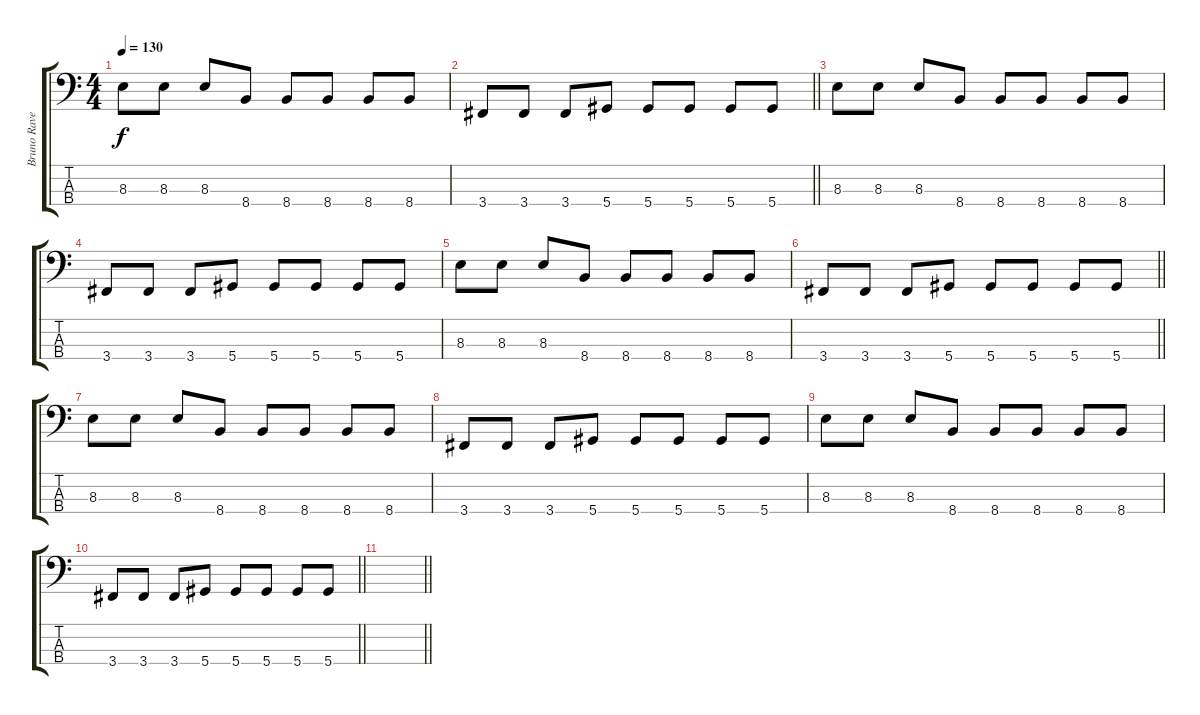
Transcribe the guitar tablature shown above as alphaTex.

\track ("Bruno Ravel" "Bruno Rave") {instrument electricbassfinger}
\staff {score tabs}
\tuning (Gb2 Db2 Ab1 Eb1) {hide}
\ts (4 4)
\tempo 130
\clef f4
\ks c
8.3.8{dy f} 8.3.8 8.3.8 8.4.8 8.4.8 8.4.8 8.4.8 8.4.8 |
\barLineRight lightlight
3.4.8 3.4.8 3.4.8 5.4.8 5.4.8 5.4.8 5.4.8 5.4.8 |
8.3.8{volume 6} 8.3.8 8.3.8 8.4.8 8.4.8 8.4.8 8.4.8 8.4.8 |
3.4.8 3.4.8 3.4.8 5.4.8 5.4.8 5.4.8 5.4.8 5.4.8 |
8.3.8 8.3.8 8.3.8 8.4.8 8.4.8 8.4.8 8.4.8 8.4.8 |
\barLineRight lightlight
3.4.8 3.4.8 3.4.8 5.4.8 5.4.8 5.4.8 5.4.8 5.4.8 |
8.3.8{volume 0} 8.3.8 8.3.8 8.4.8 8.4.8 8.4.8 8.4.8 8.4.8 |
3.4.8 3.4.8 3.4.8 5.4.8 5.4.8 5.4.8 5.4.8 5.4.8 |
8.3.8 8.3.8 8.3.8 8.4.8 8.4.8 8.4.8 8.4.8 8.4.8 |
\barLineRight lightlight
3.4.8 3.4.8 3.4.8 5.4.8 5.4.8 5.4.8 5.4.8 5.4.8 |
\barLineRight lightlight
